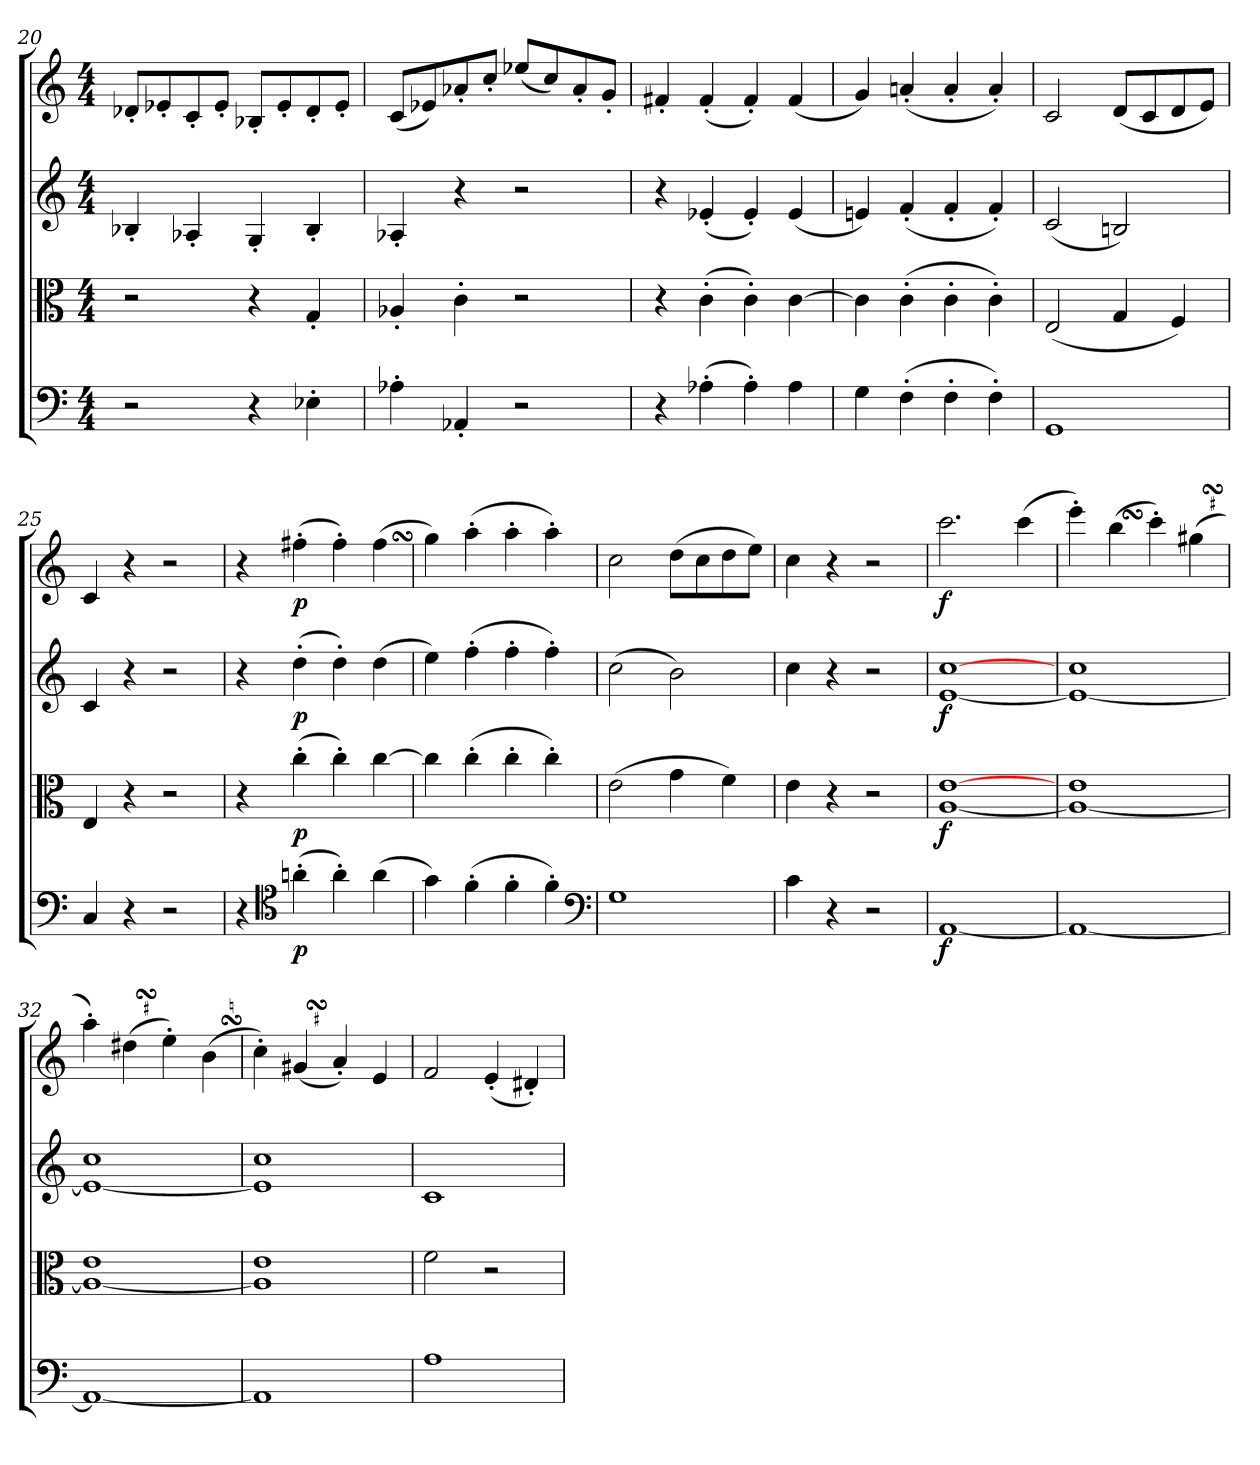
**kern	**dynam	**kern	**dynam	**kern	**dynam	**kern	**dynam
*part4	*part4	*part3	*part3	*part2	*part2	*part1	*part1
*staff4	*staff4	*staff3	*staff3	*staff2	*staff2	*staff1	*staff1
*clefF4	*	*clefC3	*	*clefG2	*	*clefG2	*
*k[]	*	*k[]	*	*k[]	*	*k[]	*
*C:	*	*C:	*	*C:	*	*C:	*
*M4/4	*	*M4/4	*	*M4/4	*	*M4/4	*
=20	=20	=20	=20	=20	=20	=20	=20
2r	.	2r	.	4B-X'/	.	8d-X'/L	.
.	.	.	.	.	.	8e-X'/	.
.	.	.	.	4A-X'/	.	8c'/	.
.	.	.	.	.	.	8e-'/J	.
4r	.	4r	.	4G'/	.	8B-X'/L	.
.	.	.	.	.	.	8e-'/	.
4E-X'\	.	4G'/	.	4B-'/	.	8d-'/	.
.	.	.	.	.	.	8e-'/J	.
=21	=21	=21	=21	=21	=21	=21	=21
4A-X'\	.	4A-X'/	.	4A-X'/	.	(8c/L	.
.	.	.	.	.	.	8e-X/)	.
4AA-X'/	.	4c'\	.	4r	.	8a-X'/	.
.	.	.	.	.	.	8cc'/J	.
2r	.	2r	.	2r	.	(8ee-X/L	.
.	.	.	.	.	.	8cc/)	.
.	.	.	.	.	.	8a-'/	.
.	.	.	.	.	.	8g'/J	.
=22	=22	=22	=22	=22	=22	=22	=22
4r	.	4r	.	4r	.	4f#X'/	.
(4A-X'\	.	(4c'\	.	(4e-X'/	.	(4f#'/	.
4A-'\)	.	4c'\)	.	4e-'/)	.	4f#'/)	.
4A-\	.	[4c\	.	(4e-/	.	(4f#/	.
=23	=23	=23	=23	=23	=23	=23	=23
4G\	.	4c\]	.	4en/)	.	4g/)	.
(4F'\	.	(4c'\	.	(4f'/	.	(4an'/	.
4F'\	.	4c'\	.	4f'/	.	4a'/	.
4F'\)	.	4c'\)	.	4f'/)	.	4a'/)	.
=24	=24	=24	=24	=24	=24	=24	=24
1GG/	.	(2E/	.	(2c/	.	2c/	.
.	.	4G/	.	2Bn/)	.	(8d/L	.
.	.	.	.	.	.	8c/	.
.	.	4F/)	.	.	.	8d/	.
.	.	.	.	.	.	8e/J)	.
=25	=25	=25	=25	=25	=25	=25	=25
4C/	.	4E/	.	4c/	.	4c/	.
4r	.	4r	.	4r	.	4r	.
2r	.	2r	.	2r	.	2r	.
=26	=26	=26	=26	=26	=26	=26	=26
4r	.	4r	.	4r	.	4r	.
*clefC4	*	*	*	*	*	*	*
(4an'\	p	(4cc'\	p	(4dd'\	p	(4ff#X'\	p
4a'\)	.	4cc'\)	.	4dd'\)	.	4ff#'\)	.
(4a\	.	[4cc\	.	(4dd\	.	(4ff#SsS\	.
=27	=27	=27	=27	=27	=27	=27	=27
4g\)	.	4cc\]	.	4ee\)	.	4gg\)	.
(4f'\	.	(4cc'\	.	(4ff'\	.	(4aa'\	.
4f'\	.	4cc'\	.	4ff'\	.	4aa'\	.
4f'\)	.	4cc'\)	.	4ff'\)	.	4aa'\)	.
*clefF4	*	*	*	*	*	*	*
=28	=28	=28	=28	=28	=28	=28	=28
1G\	.	(2e\	.	(2cc\	.	2cc\	.
.	.	4g\	.	2b\)	.	(8dd\L	.
.	.	.	.	.	.	8cc\	.
.	.	4f\)	.	.	.	8dd\	.
.	.	.	.	.	.	8ee\J)	.
=29	=29	=29	=29	=29	=29	=29	=29
4c\	.	4e\	.	4cc\	.	4cc\	.
4r	.	4r	.	4r	.	4r	.
2r	.	2r	.	2r	.	2r	.
=30	=30	=30	=30	=30	=30	=30	=30
[1AA/	f	[1A\ [1e\	f	[1e/ [1cc/	f	2.ccc\	f
.	.	.	.	.	.	(4ccc\	.
=31	=31	=31	=31	=31	=31	=31	=31
1AA/_	.	1A_\ 1e\	.	1e_/ 1cc/	.	4eee'\)	.
.	.	.	.	.	.	(4bbSsS\	.
.	.	.	.	.	.	4ccc'\)	.
.	.	.	.	.	.	(4gg#XSsS\	.
=32	=32	=32	=32	=32	=32	=32	=32
1AA/_	.	1A_\ 1e\	.	1e_/ 1cc/	.	4aa'\)	.
.	.	.	.	.	.	(4dd#XSsS\	.
.	.	.	.	.	.	4ee'\)	.
.	.	.	.	.	.	(4bSsS\	.
=33	=33	=33	=33	=33	=33	=33	=33
1AA/]	.	1A]\ 1e\	.	1e]/ 1cc/	.	4cc'\)	.
.	.	.	.	.	.	(4g#XSsS/	.
.	.	.	.	.	.	4a'/)	.
.	.	.	.	.	.	4e/	.
=34	=34	=34	=34	=34	=34	=34	=34
1A\	.	2f\	.	1c/	.	2f/	.
.	.	2r	.	.	.	(4e'/	.
.	.	.	.	.	.	4d#X'/)	.
=	=	=	=	=	=	=	=
*-	*-	*-	*-	*-	*-	*-	*-
